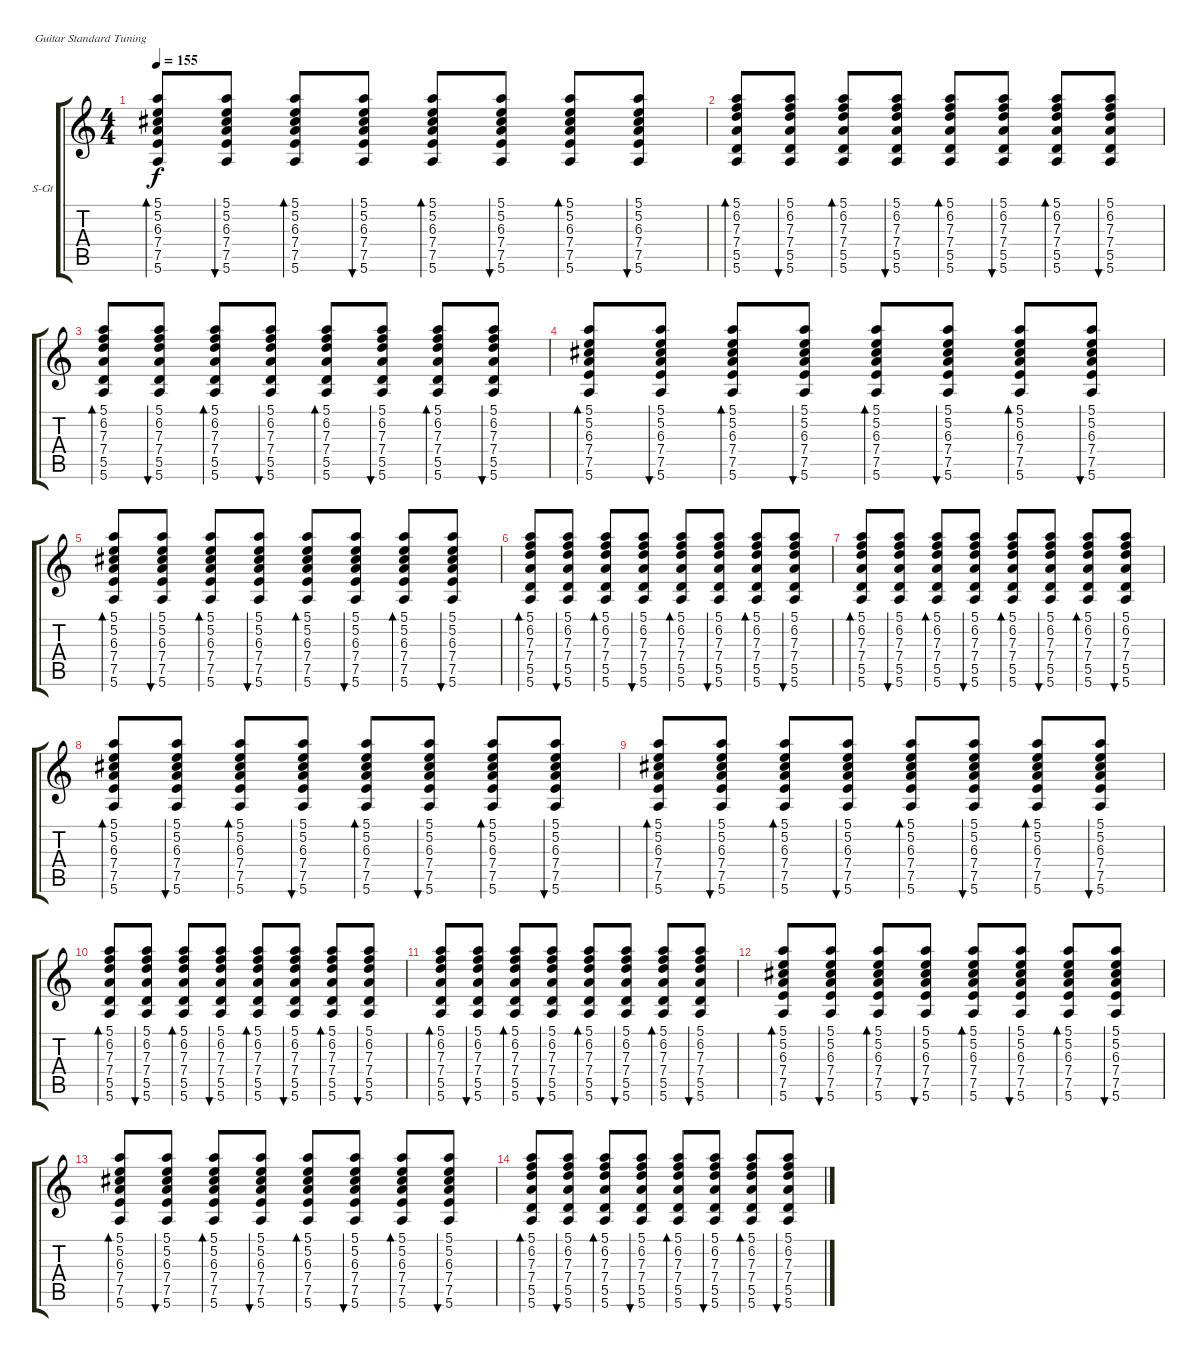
\bracketExtendMode groupsimilarinstruments
\firstSystemTrackNameOrientation horizontal
\otherSystemsTrackNameOrientation horizontal
\track ("В. Бутусов (Ритм)" "S-Gt") {instrument acousticguitarsteel}
\staff {score tabs}
\tuning (E4 B3 G3 D3 A2 E2)
\ts (4 4)
\tempo 155
\clef g2
\ks c
(5.6 7.5 7.4 6.3 5.2 5.1).8{bd 46 dy f} (5.6 7.5 7.4 6.3 5.2 5.1).8{bu 45} (5.6 7.5 7.4 6.3 5.2 5.1).8{bd 46} (5.6 7.5 7.4 6.3 5.2 5.1).8{bu 45} (5.6 7.5 7.4 6.3 5.2 5.1).8{bd 46} (5.6 7.5 7.4 6.3 5.2 5.1).8{bu 45} (5.6 7.5 7.4 6.3 5.2 5.1).8{bd 46} (5.6 7.5 7.4 6.3 5.2 5.1).8{bu 45} |
(5.6 5.5 7.4 7.3 6.2 5.1).8{bd 46} (5.6 5.5 7.4 7.3 6.2 5.1).8{bu 48} (5.6 5.5 7.4 7.3 6.2 5.1).8{bd 46} (5.6 5.5 7.4 7.3 6.2 5.1).8{bu 48} (5.6 5.5 7.4 7.3 6.2 5.1).8{bd 46} (5.6 5.5 7.4 7.3 6.2 5.1).8{bu 48} (5.6 5.5 7.4 7.3 6.2 5.1).8{bd 46} (5.6 5.5 7.4 7.3 6.2 5.1).8{bu 48} |
(5.6 5.5 7.4 7.3 6.2 5.1).8{bd 46} (5.6 5.5 7.4 7.3 6.2 5.1).8{bu 48} (5.6 5.5 7.4 7.3 6.2 5.1).8{bd 46} (5.6 5.5 7.4 7.3 6.2 5.1).8{bu 48} (5.6 5.5 7.4 7.3 6.2 5.1).8{bd 46} (5.6 5.5 7.4 7.3 6.2 5.1).8{bu 48} (5.6 5.5 7.4 7.3 6.2 5.1).8{bd 46} (5.6 5.5 7.4 7.3 6.2 5.1).8{bu 48} |
(5.6 7.5 7.4 6.3 5.2 5.1).8{bd 46} (5.6 7.5 7.4 6.3 5.2 5.1).8{bu 45} (5.6 7.5 7.4 6.3 5.2 5.1).8{bd 46} (5.6 7.5 7.4 6.3 5.2 5.1).8{bu 45} (5.6 7.5 7.4 6.3 5.2 5.1).8{bd 46} (5.6 7.5 7.4 6.3 5.2 5.1).8{bu 45} (5.6 7.5 7.4 6.3 5.2 5.1).8{bd 46} (5.6 7.5 7.4 6.3 5.2 5.1).8{bu 45} |
(5.6 7.5 7.4 6.3 5.2 5.1).8{bd 46} (5.6 7.5 7.4 6.3 5.2 5.1).8{bu 45} (5.6 7.5 7.4 6.3 5.2 5.1).8{bd 46} (5.6 7.5 7.4 6.3 5.2 5.1).8{bu 45} (5.6 7.5 7.4 6.3 5.2 5.1).8{bd 46} (5.6 7.5 7.4 6.3 5.2 5.1).8{bu 45} (5.6 7.5 7.4 6.3 5.2 5.1).8{bd 46} (5.6 7.5 7.4 6.3 5.2 5.1).8{bu 45} |
(5.6 5.5 7.4 7.3 6.2 5.1).8{bd 46} (5.6 5.5 7.4 7.3 6.2 5.1).8{bu 48} (5.6 5.5 7.4 7.3 6.2 5.1).8{bd 46} (5.6 5.5 7.4 7.3 6.2 5.1).8{bu 48} (5.6 5.5 7.4 7.3 6.2 5.1).8{bd 46} (5.6 5.5 7.4 7.3 6.2 5.1).8{bu 48} (5.6 5.5 7.4 7.3 6.2 5.1).8{bd 46} (5.6 5.5 7.4 7.3 6.2 5.1).8{bu 48} |
(5.6 5.5 7.4 7.3 6.2 5.1).8{bd 46} (5.6 5.5 7.4 7.3 6.2 5.1).8{bu 48} (5.6 5.5 7.4 7.3 6.2 5.1).8{bd 46} (5.6 5.5 7.4 7.3 6.2 5.1).8{bu 48} (5.6 5.5 7.4 7.3 6.2 5.1).8{bd 46} (5.6 5.5 7.4 7.3 6.2 5.1).8{bu 48} (5.6 5.5 7.4 7.3 6.2 5.1).8{bd 46} (5.6 5.5 7.4 7.3 6.2 5.1).8{bu 48} |
(5.6 7.5 7.4 6.3 5.2 5.1).8{bd 46} (5.6 7.5 7.4 6.3 5.2 5.1).8{bu 45} (5.6 7.5 7.4 6.3 5.2 5.1).8{bd 46} (5.6 7.5 7.4 6.3 5.2 5.1).8{bu 45} (5.6 7.5 7.4 6.3 5.2 5.1).8{bd 46} (5.6 7.5 7.4 6.3 5.2 5.1).8{bu 45} (5.6 7.5 7.4 6.3 5.2 5.1).8{bd 46} (5.6 7.5 7.4 6.3 5.2 5.1).8{bu 45} |
(5.6 7.5 7.4 6.3 5.2 5.1).8{bd 46} (5.6 7.5 7.4 6.3 5.2 5.1).8{bu 45} (5.6 7.5 7.4 6.3 5.2 5.1).8{bd 46} (5.6 7.5 7.4 6.3 5.2 5.1).8{bu 45} (5.6 7.5 7.4 6.3 5.2 5.1).8{bd 46} (5.6 7.5 7.4 6.3 5.2 5.1).8{bu 45} (5.6 7.5 7.4 6.3 5.2 5.1).8{bd 46} (5.6 7.5 7.4 6.3 5.2 5.1).8{bu 45} |
(5.6 5.5 7.4 7.3 6.2 5.1).8{bd 46} (5.6 5.5 7.4 7.3 6.2 5.1).8{bu 48} (5.6 5.5 7.4 7.3 6.2 5.1).8{bd 46} (5.6 5.5 7.4 7.3 6.2 5.1).8{bu 48} (5.6 5.5 7.4 7.3 6.2 5.1).8{bd 46} (5.6 5.5 7.4 7.3 6.2 5.1).8{bu 48} (5.6 5.5 7.4 7.3 6.2 5.1).8{bd 46} (5.6 5.5 7.4 7.3 6.2 5.1).8{bu 48} |
(5.6 5.5 7.4 7.3 6.2 5.1).8{bd 46} (5.6 5.5 7.4 7.3 6.2 5.1).8{bu 48} (5.6 5.5 7.4 7.3 6.2 5.1).8{bd 46} (5.6 5.5 7.4 7.3 6.2 5.1).8{bu 48} (5.6 5.5 7.4 7.3 6.2 5.1).8{bd 46} (5.6 5.5 7.4 7.3 6.2 5.1).8{bu 48} (5.6 5.5 7.4 7.3 6.2 5.1).8{bd 46} (5.6 5.5 7.4 7.3 6.2 5.1).8{bu 48} |
(5.6 7.5 7.4 6.3 5.2 5.1).8{bd 46} (5.6 7.5 7.4 6.3 5.2 5.1).8{bu 45} (5.6 7.5 7.4 6.3 5.2 5.1).8{bd 46} (5.6 7.5 7.4 6.3 5.2 5.1).8{bu 45} (5.6 7.5 7.4 6.3 5.2 5.1).8{bd 46} (5.6 7.5 7.4 6.3 5.2 5.1).8{bu 45} (5.6 7.5 7.4 6.3 5.2 5.1).8{bd 46} (5.6 7.5 7.4 6.3 5.2 5.1).8{bu 45} |
(5.6 7.5 7.4 6.3 5.2 5.1).8{bd 46} (5.6 7.5 7.4 6.3 5.2 5.1).8{bu 45} (5.6 7.5 7.4 6.3 5.2 5.1).8{bd 46} (5.6 7.5 7.4 6.3 5.2 5.1).8{bu 45} (5.6 7.5 7.4 6.3 5.2 5.1).8{bd 46} (5.6 7.5 7.4 6.3 5.2 5.1).8{bu 45} (5.6 7.5 7.4 6.3 5.2 5.1).8{bd 46} (5.6 7.5 7.4 6.3 5.2 5.1).8{bu 45} |
(5.6 5.5 7.4 7.3 6.2 5.1).8{bd 46} (5.6 5.5 7.4 7.3 6.2 5.1).8{bu 48} (5.6 5.5 7.4 7.3 6.2 5.1).8{bd 46} (5.6 5.5 7.4 7.3 6.2 5.1).8{bu 48} (5.6 5.5 7.4 7.3 6.2 5.1).8{bd 46} (5.6 5.5 7.4 7.3 6.2 5.1).8{bu 48} (5.6 5.5 7.4 7.3 6.2 5.1).8{bd 46} (5.6 5.5 7.4 7.3 6.2 5.1).8{bu 48}
